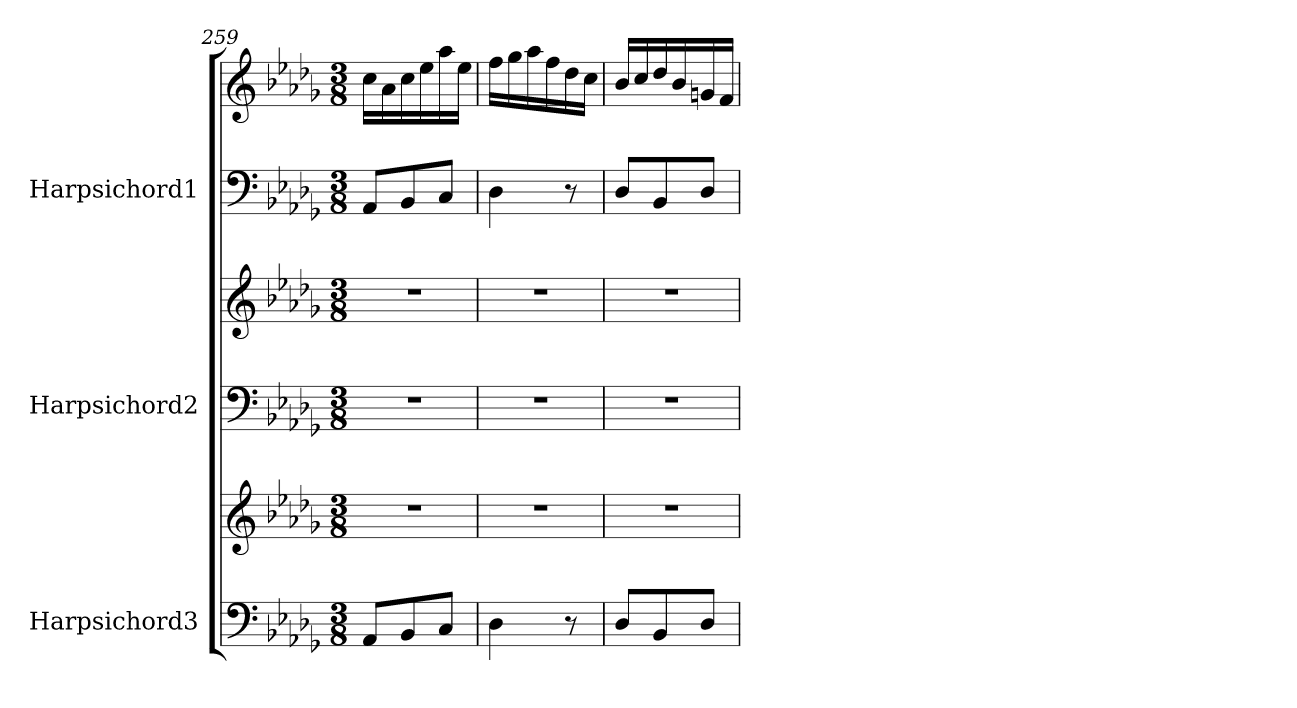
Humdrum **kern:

**kern	**kern	**kern	**kern	**kern	**kern
*part3	*part3	*part2	*part2	*part1	*part1
*staff6	*staff5	*staff4	*staff3	*staff2	*staff1
*I"Harpsichord3	*	*I"Harpsichord2	*	*I"Harpsichord1	*
*I'Hp	*	*I'Hp	*	*I'Hp	*
*clefF4	*clefG2	*clefF4	*clefG2	*clefF4	*clefG2
*k[b-e-a-d-g-]	*k[b-e-a-d-g-]	*k[b-e-a-d-g-]	*k[b-e-a-d-g-]	*k[b-e-a-d-g-]	*k[b-e-a-d-g-]
*M3/8	*M3/8	*M3/8	*M3/8	*M3/8	*M3/8
=259	=259	=259	=259	=259	=259
8AA-/L	4.r	4.r	4.r	8AA-/L	16cc\LL
.	.	.	.	.	16a-\
8BB-/	.	.	.	8BB-/	16cc\
.	.	.	.	.	16ee-\
8C/J	.	.	.	8C/J	16aa-\
.	.	.	.	.	16ee-\JJ
=260	=260	=260	=260	=260	=260
4D-\	4.r	4.r	4.r	4D-\	16ff\LL
.	.	.	.	.	16gg-\
.	.	.	.	.	16aa-\
.	.	.	.	.	16ff\
8r	.	.	.	8r	16dd-\
.	.	.	.	.	16cc\JJ
=261	=261	=261	=261	=261	=261
8D-/L	4.r	4.r	4.r	8D-/L	16b-/LL
.	.	.	.	.	16cc/
8BB-/	.	.	.	8BB-/	16dd-/
.	.	.	.	.	16b-/
8D-/J	.	.	.	8D-/J	16gn/
.	.	.	.	.	16f/JJ
=	=	=	=	=	=
*-	*-	*-	*-	*-	*-
